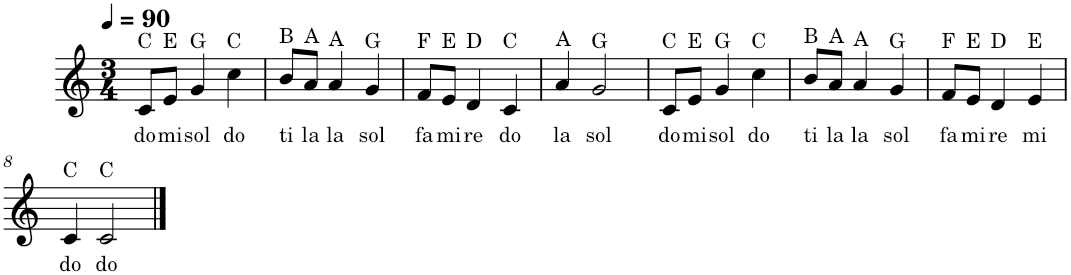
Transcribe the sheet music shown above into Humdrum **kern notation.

**kern	**text
*part1	*part1
*staff1	*staff1
*I"Piano	*
*I'Pno.	*
*clefG2	*
*k[]	*
*M3/4	*
*MM90	*
=1	=1
!LO:TX:a:t=C	!
!	!LO:LY:b
8c/L	do
!LO:TX:a:t=E	!
!	!LO:LY:b
8e/J	mi
!LO:TX:a:t=G	!
!	!LO:LY:b
4g/	sol
!LO:TX:a:t=C	!
!	!LO:LY:b
4cc\	do
=2	=2
!LO:TX:a:t=B	!
!	!LO:LY:b
8b/L	ti
!LO:TX:a:t=A	!
!	!LO:LY:b
8a/J	la
!LO:TX:a:t=A	!
!	!LO:LY:b
4a/	la
!LO:TX:a:t=G	!
!	!LO:LY:b
4g/	sol
=3	=3
!LO:TX:a:t=F	!
!	!LO:LY:b
8f/L	fa
!LO:TX:a:t=E	!
!	!LO:LY:b
8e/J	mi
!LO:TX:a:t=D	!
!	!LO:LY:b
4d/	re
!LO:TX:a:t=C	!
!	!LO:LY:b
4c/	do
=4	=4
!LO:TX:a:t=A	!
!	!LO:LY:b
4a/	la
!LO:TX:a:t=G	!
!	!LO:LY:b
2g/	sol
=5	=5
!LO:TX:a:t=C	!
!	!LO:LY:b
8c/L	do
!LO:TX:a:t=E	!
!	!LO:LY:b
8e/J	mi
!LO:TX:a:t=G	!
!	!LO:LY:b
4g/	sol
!LO:TX:a:t=C	!
!	!LO:LY:b
4cc\	do
=6	=6
!LO:TX:a:t=B	!
!	!LO:LY:b
8b/L	ti
!LO:TX:a:t=A	!
!	!LO:LY:b
8a/J	la
!LO:TX:a:t=A	!
!	!LO:LY:b
4a/	la
!LO:TX:a:t=G	!
!	!LO:LY:b
4g/	sol
=7	=7
!LO:TX:a:t=F	!
!	!LO:LY:b
8f/L	fa
!LO:TX:a:t=E	!
!	!LO:LY:b
8e/J	mi
!LO:TX:a:t=D	!
!	!LO:LY:b
4d/	re
!LO:TX:a:t=E	!
!	!LO:LY:b
4e/	mi
!!LO:LB:g=z
=8	=8
!LO:TX:a:t=C	!
!	!LO:LY:b
4c/	do
!LO:TX:a:t=C	!
!	!LO:LY:b
2c/	do
==	==
*-	*-
